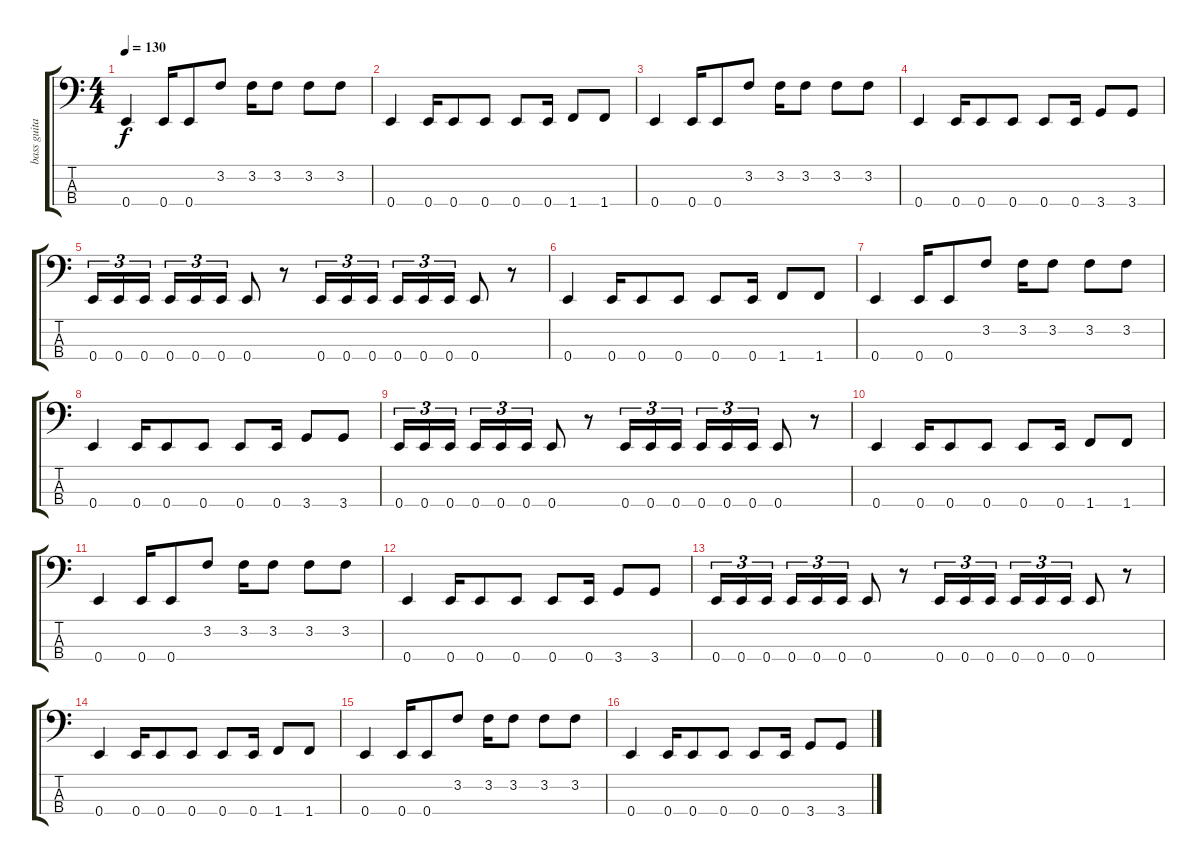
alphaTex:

\track ("bass guitar" "bass guita") {instrument electricbassfinger}
\staff {score tabs}
\tuning (G2 D2 A1 E1) {hide}
\ts (4 4)
\tempo 130
\clef f4
\ks c
0.4.4{dy f} 0.4.16 0.4.8 3.2.8 3.2.16 3.2.8 3.2.8 3.2.8 |
0.4.4 0.4.16 0.4.8 0.4.8 0.4.8 0.4.16 1.4.8 1.4.8 |
0.4.4 0.4.16 0.4.8 3.2.8 3.2.16 3.2.8 3.2.8 3.2.8 |
0.4.4 0.4.16 0.4.8 0.4.8 0.4.8 0.4.16 3.4.8 3.4.8 |
0.4.16{tu (3 2)} 0.4.16{tu (3 2)} 0.4.16{tu (3 2) beam splitsecondary} 0.4.16{tu (3 2)} 0.4.16{tu (3 2)} 0.4.16{tu (3 2)} 0.4.8 r.8 0.4.16{tu (3 2)} 0.4.16{tu (3 2)} 0.4.16{tu (3 2) beam splitsecondary} 0.4.16{tu (3 2)} 0.4.16{tu (3 2)} 0.4.16{tu (3 2)} 0.4.8 r.8 |
0.4.4 0.4.16 0.4.8 0.4.8 0.4.8 0.4.16 1.4.8 1.4.8 |
0.4.4 0.4.16 0.4.8 3.2.8 3.2.16 3.2.8 3.2.8 3.2.8 |
0.4.4 0.4.16 0.4.8 0.4.8 0.4.8 0.4.16 3.4.8 3.4.8 |
0.4.16{tu (3 2)} 0.4.16{tu (3 2)} 0.4.16{tu (3 2) beam splitsecondary} 0.4.16{tu (3 2)} 0.4.16{tu (3 2)} 0.4.16{tu (3 2)} 0.4.8 r.8 0.4.16{tu (3 2)} 0.4.16{tu (3 2)} 0.4.16{tu (3 2) beam splitsecondary} 0.4.16{tu (3 2)} 0.4.16{tu (3 2)} 0.4.16{tu (3 2)} 0.4.8 r.8 |
0.4.4 0.4.16 0.4.8 0.4.8 0.4.8 0.4.16 1.4.8 1.4.8 |
0.4.4 0.4.16 0.4.8 3.2.8 3.2.16 3.2.8 3.2.8 3.2.8 |
0.4.4 0.4.16 0.4.8 0.4.8 0.4.8 0.4.16 3.4.8 3.4.8 |
0.4.16{tu (3 2)} 0.4.16{tu (3 2)} 0.4.16{tu (3 2) beam splitsecondary} 0.4.16{tu (3 2)} 0.4.16{tu (3 2)} 0.4.16{tu (3 2)} 0.4.8 r.8 0.4.16{tu (3 2)} 0.4.16{tu (3 2)} 0.4.16{tu (3 2) beam splitsecondary} 0.4.16{tu (3 2)} 0.4.16{tu (3 2)} 0.4.16{tu (3 2)} 0.4.8 r.8 |
0.4.4 0.4.16 0.4.8 0.4.8 0.4.8 0.4.16 1.4.8 1.4.8 |
0.4.4 0.4.16 0.4.8 3.2.8 3.2.16 3.2.8 3.2.8 3.2.8 |
0.4.4 0.4.16 0.4.8 0.4.8 0.4.8 0.4.16 3.4.8 3.4.8
